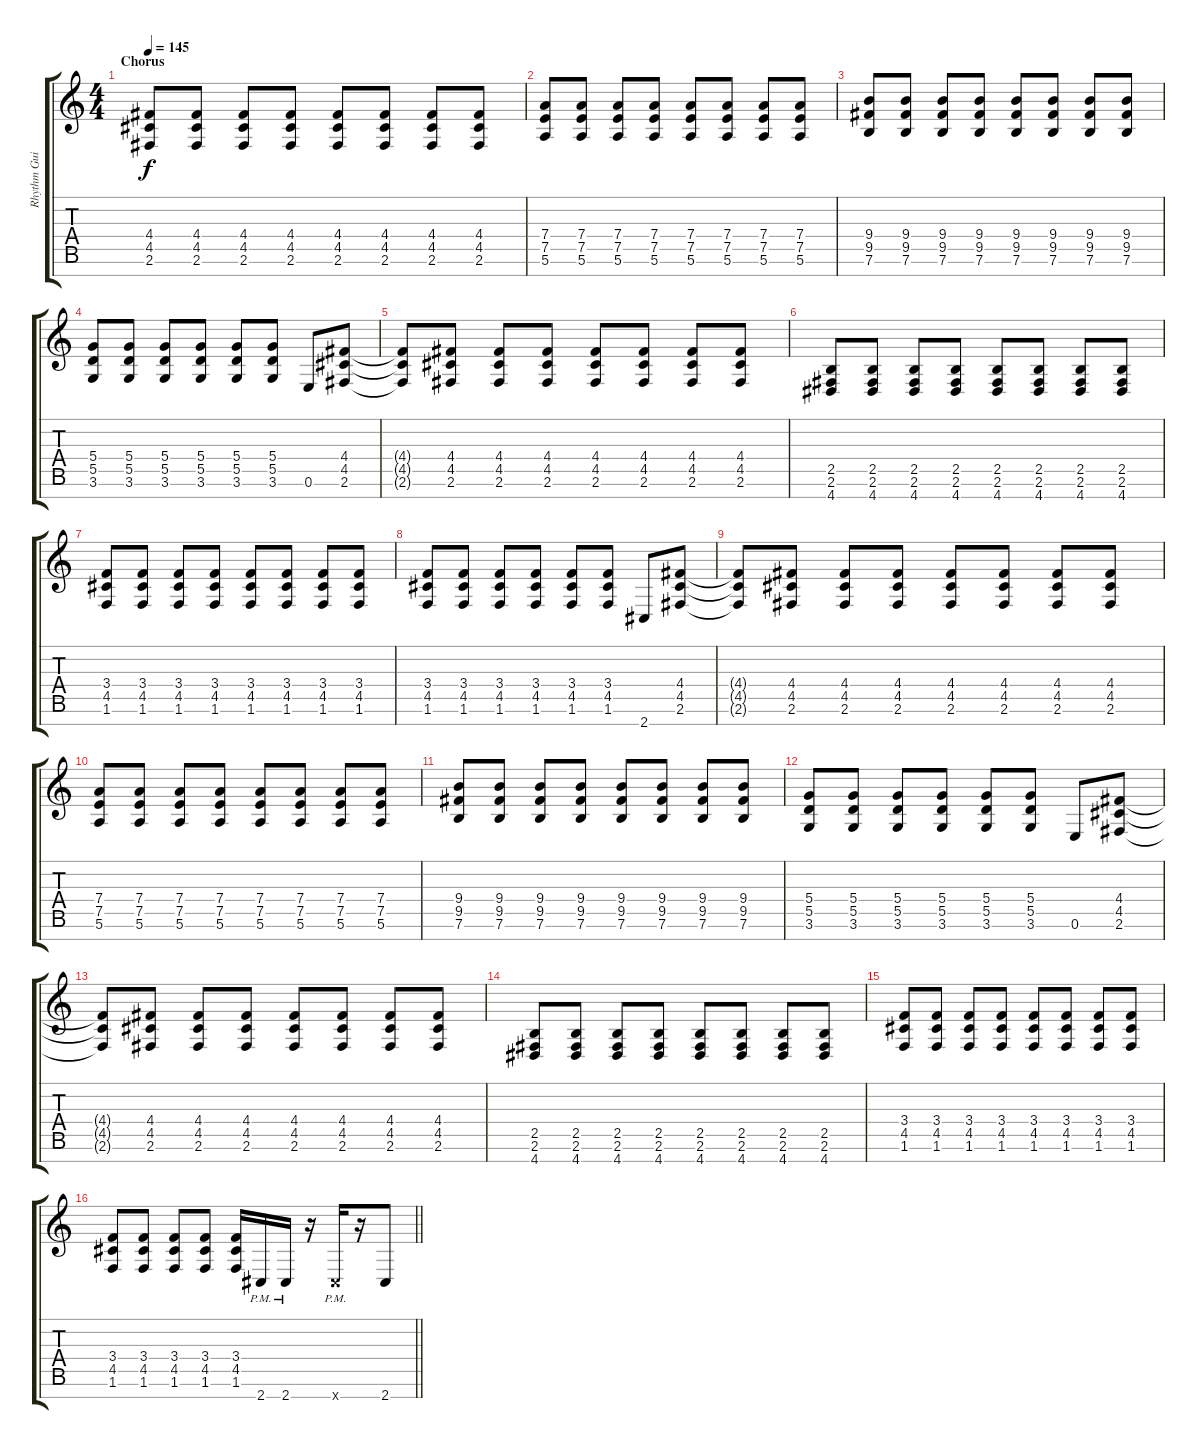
\track ("Rhythm Guitar" "Rhythm Gui") {instrument distortionguitar}
\staff {score tabs}
\tuning (E4 B3 G3 D3 A2 E2 B1) {hide}
\ts (4 4)
\section ("" "Chorus")
\tempo 145
\clef g2
\ks c
(4.4{t} 4.5{t} 2.6{t}).8{dy f} (4.4 4.5 2.6).8 (4.4 4.5 2.6).8 (4.4 4.5 2.6).8 (4.4 4.5 2.6).8 (4.4 4.5 2.6).8 (4.4 4.5 2.6).8 (4.4 4.5 2.6).8 |
(7.4 7.5 5.6).8 (7.4 7.5 5.6).8 (7.4 7.5 5.6).8 (7.4 7.5 5.6).8 (7.4 7.5 5.6).8 (7.4 7.5 5.6).8 (7.4 7.5 5.6).8 (7.4 7.5 5.6).8 |
(9.4 9.5 7.6).8 (9.4 9.5 7.6).8 (9.4 9.5 7.6).8 (9.4 9.5 7.6).8 (9.4 9.5 7.6).8 (9.4 9.5 7.6).8 (9.4 9.5 7.6).8 (9.4 9.5 7.6).8 |
(5.4 5.5 3.6).8 (5.4 5.5 3.6).8 (5.4 5.5 3.6).8 (5.4 5.5 3.6).8 (5.4 5.5 3.6).8 (5.4 5.5 3.6).8 0.6.8 (4.4 4.5 2.6).8 |
(4.4{t} 4.5{t} 2.6{t}).8 (4.4 4.5 2.6).8 (4.4 4.5 2.6).8 (4.4 4.5 2.6).8 (4.4 4.5 2.6).8 (4.4 4.5 2.6).8 (4.4 4.5 2.6).8 (4.4 4.5 2.6).8 |
(2.5 2.6 4.7).8 (2.5 2.6 4.7).8 (2.5 2.6 4.7).8 (2.5 2.6 4.7).8 (2.5 2.6 4.7).8 (2.5 2.6 4.7).8 (2.5 2.6 4.7).8 (2.5 2.6 4.7).8 |
(3.4 4.5 1.6).8 (3.4 4.5 1.6).8 (3.4 4.5 1.6).8 (3.4 4.5 1.6).8 (3.4 4.5 1.6).8 (3.4 4.5 1.6).8 (3.4 4.5 1.6).8 (3.4 4.5 1.6).8 |
(3.4 4.5 1.6).8 (3.4 4.5 1.6).8 (3.4 4.5 1.6).8 (3.4 4.5 1.6).8 (3.4 4.5 1.6).8 (3.4 4.5 1.6).8 2.7.8 (4.4 4.5 2.6).8 |
(4.4{t} 4.5{t} 2.6{t}).8 (4.4 4.5 2.6).8 (4.4 4.5 2.6).8 (4.4 4.5 2.6).8 (4.4 4.5 2.6).8 (4.4 4.5 2.6).8 (4.4 4.5 2.6).8 (4.4 4.5 2.6).8 |
(7.4 7.5 5.6).8 (7.4 7.5 5.6).8 (7.4 7.5 5.6).8 (7.4 7.5 5.6).8 (7.4 7.5 5.6).8 (7.4 7.5 5.6).8 (7.4 7.5 5.6).8 (7.4 7.5 5.6).8 |
(9.4 9.5 7.6).8 (9.4 9.5 7.6).8 (9.4 9.5 7.6).8 (9.4 9.5 7.6).8 (9.4 9.5 7.6).8 (9.4 9.5 7.6).8 (9.4 9.5 7.6).8 (9.4 9.5 7.6).8 |
(5.4 5.5 3.6).8 (5.4 5.5 3.6).8 (5.4 5.5 3.6).8 (5.4 5.5 3.6).8 (5.4 5.5 3.6).8 (5.4 5.5 3.6).8 0.6.8 (4.4 4.5 2.6).8 |
(4.4{t} 4.5{t} 2.6{t}).8 (4.4 4.5 2.6).8 (4.4 4.5 2.6).8 (4.4 4.5 2.6).8 (4.4 4.5 2.6).8 (4.4 4.5 2.6).8 (4.4 4.5 2.6).8 (4.4 4.5 2.6).8 |
(2.5 2.6 4.7).8 (2.5 2.6 4.7).8 (2.5 2.6 4.7).8 (2.5 2.6 4.7).8 (2.5 2.6 4.7).8 (2.5 2.6 4.7).8 (2.5 2.6 4.7).8 (2.5 2.6 4.7).8 |
(3.4 4.5 1.6).8 (3.4 4.5 1.6).8 (3.4 4.5 1.6).8 (3.4 4.5 1.6).8 (3.4 4.5 1.6).8 (3.4 4.5 1.6).8 (3.4 4.5 1.6).8 (3.4 4.5 1.6).8 |
\barLineRight lightlight
(3.4 4.5 1.6).8 (3.4 4.5 1.6).8 (3.4 4.5 1.6).8 (3.4 4.5 1.6).8 (3.4 4.5 1.6).16 2.7{pm}.16 2.7{pm}.16 r.16 2.7{pm x}.16 r.16 2.7.8
